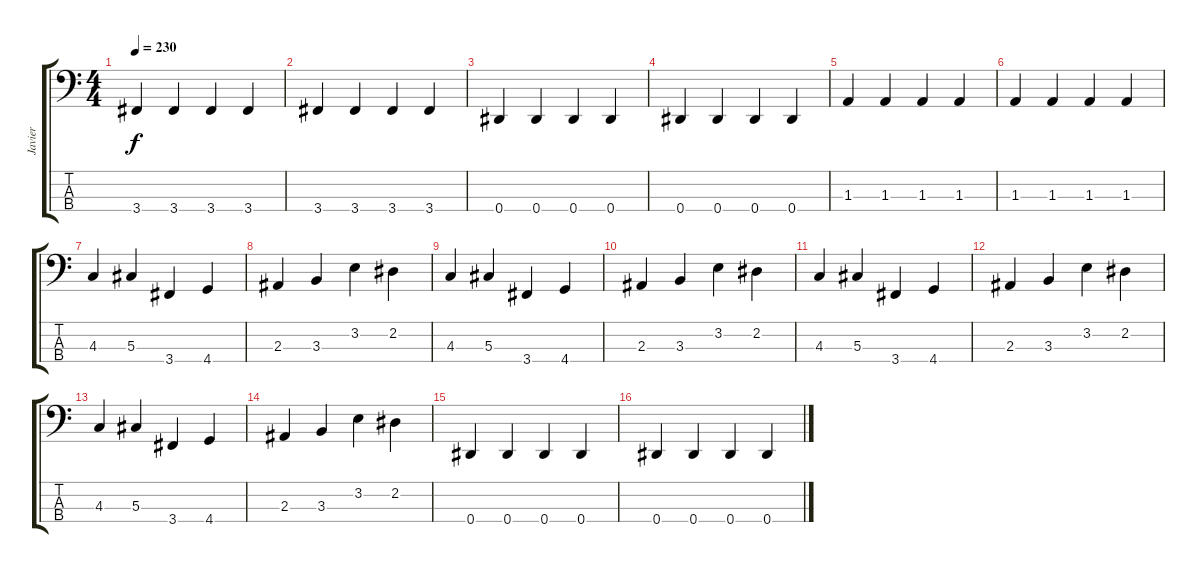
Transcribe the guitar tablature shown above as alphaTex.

\track ("Javier" "Javier") {instrument electricbasspick}
\staff {score tabs}
\tuning (Gb2 Db2 Ab1 Eb1) {hide}
\ts (4 4)
\tempo 230
\clef f4
\ks c
3.4.4{dy f} 3.4.4 3.4.4 3.4.4 |
3.4.4 3.4.4 3.4.4 3.4.4 |
0.4.4 0.4.4 0.4.4 0.4.4 |
0.4.4 0.4.4 0.4.4 0.4.4 |
1.3.4 1.3.4 1.3.4 1.3.4 |
1.3.4 1.3.4 1.3.4 1.3.4 |
4.3.4 5.3.4 3.4.4 4.4.4 |
2.3.4 3.3.4 3.2.4 2.2.4 |
4.3.4 5.3.4 3.4.4 4.4.4 |
2.3.4 3.3.4 3.2.4 2.2.4 |
4.3.4 5.3.4 3.4.4 4.4.4 |
2.3.4 3.3.4 3.2.4 2.2.4 |
4.3.4 5.3.4 3.4.4 4.4.4 |
2.3.4 3.3.4 3.2.4 2.2.4 |
0.4.4 0.4.4 0.4.4 0.4.4 |
0.4.4 0.4.4 0.4.4 0.4.4
